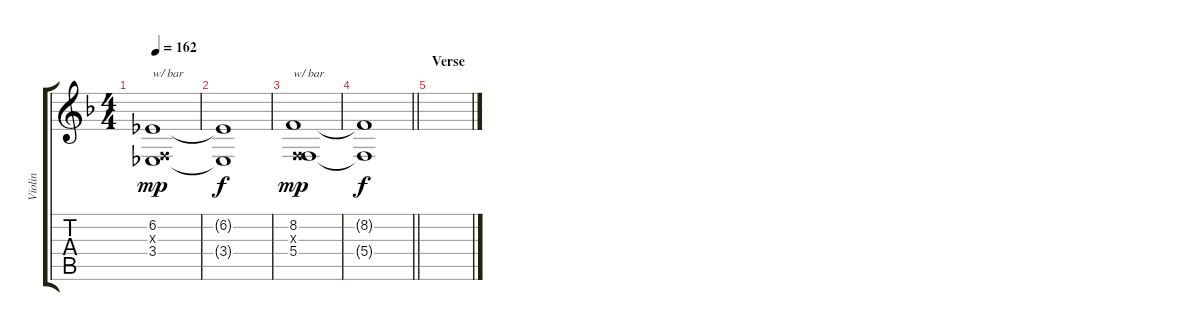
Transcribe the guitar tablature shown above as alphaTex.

\track ("Violin" "Violin") {instrument stringensemble2}
\staff {score tabs}
\tuning (D4 A3 F3 C3 G2 C2) {hide}
\ts (4 4)
\tempo 162
\clef g2
\ks dminor
(6.2 0.3{x} 3.4).1{txt "w/ bar" dy mp} |
(6.2{t} 3.4{t}).1{dy f} |
(8.2 0.3{x} 5.4).1{txt "w/ bar" dy mp} |
\barLineRight lightlight
(8.2{t} 5.4{t}).1{dy f} |
\section ("" "Verse")
